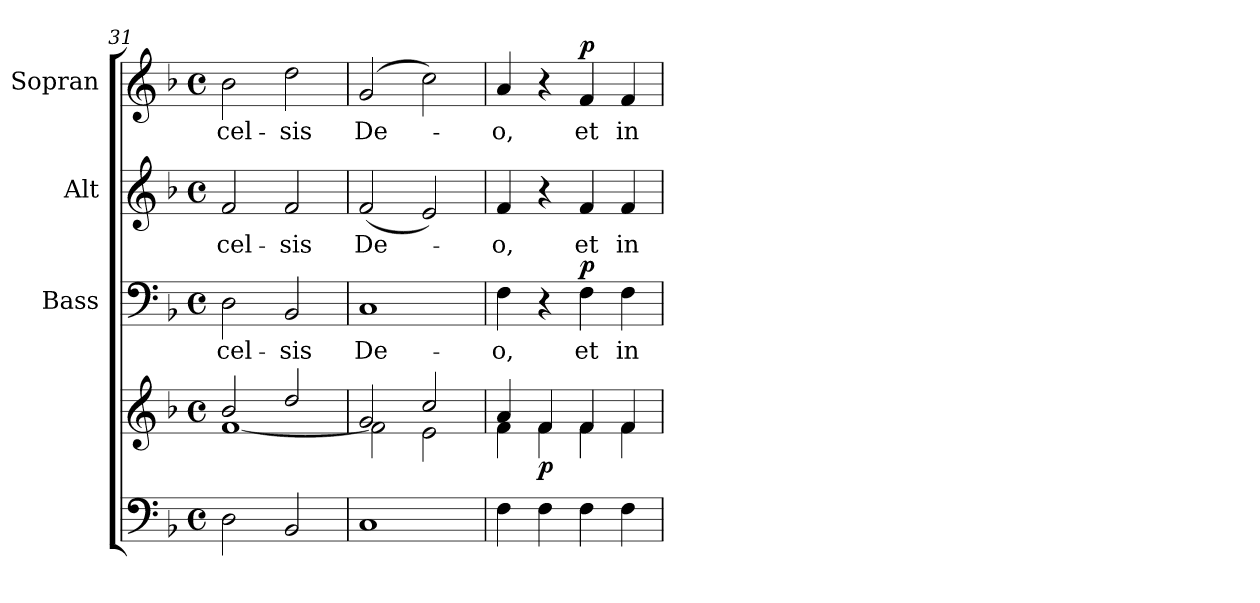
**kern	**kern	**dynam	**kern	**text	**dynam	**kern	**text	**kern	**text	**dynam
*part4	*part4	*part4	*part3	*part3	*part3	*part2	*part2	*part1	*part1	*part1
*staff5	*staff4	*staff4/5	*staff3	*staff3	*staff3	*staff2	*staff2	*staff1	*staff1	*staff1
*	*	*	*I"Bass	*	*	*I"Alt	*	*I"Sopran	*	*
*	*	*	*I'B.	*	*	*I'A.	*	*I'S.	*	*
*clefF4	*clefG2	*	*clefF4	*	*	*clefG2	*	*clefG2	*	*
*k[b-]	*k[b-]	*	*k[b-]	*	*	*k[b-]	*	*k[b-]	*	*
*F:	*F:	*	*F:	*	*	*F:	*	*F:	*	*
*M4/4	*M4/4	*	*M4/4	*	*	*M4/4	*	*M4/4	*	*
*met(c)	*met(c)	*	*met(c)	*	*	*met(c)	*	*met(c)	*	*
=31	=31	=31	=31	=31	=31	=31	=31	=31	=31	=31
*	*^	*	*	*	*	*	*	*	*	*
!	!	!	!	!	!LO:LY:b	!	!	!LO:LY:b	!	!LO:LY:b	!
2D\	2b-/	[<1f	.	2D\	-cel-	.	2f/	-cel-	2b-\	-cel-	.
!	!	!	!	!	!LO:LY:b	!	!	!LO:LY:b	!	!LO:LY:b	!
2BB-/	2dd/	.	.	2BB-/	-sis	.	2f/	-sis	2dd\	-sis	.
=32	=32	=32	=32	=32	=32	=32	=32	=32	=32	=32	=32
!	!	!	!	!	!LO:LY:b	!	!	!LO:LY:b	!	!LO:LY:b	!
1C	2g/	2f\]	.	1C	De-	.	(<2f/	De-	(2g/	De-	.
.	2cc/	2e\	.	.	.	.	2e/)	.	2cc\)	.	.
=33	=33	=33	=33	=33	=33	=33	=33	=33	=33	=33	=33
!	!	!	!	!	!LO:LY:b	!	!	!LO:LY:b	!	!LO:LY:b	!
4F\	4a/	4f\	.	4F\	-o,	.	4f/	-o,	4a/	-o,	.
!	!	!	!LO:DY:b	!	!	!	!	!	!	!	!
4F\	4f/	4f\	p	4r	.	.	4r	.	4r	.	.
!	!	!	!	!	!LO:LY:b	!LO:DY:a	!	!LO:LY:b	!	!LO:LY:b	!LO:DY:a
4F\	4f/	4f\	.	4F\	et	p	4f/	et	4f/	et	p
!	!	!	!	!	!LO:LY:b	!	!	!LO:LY:b	!	!LO:LY:b	!
4F\	4f/	4f\	.	4F\	in	.	4f/	in	4f/	in	.
*	*v	*v	*	*	*	*	*	*	*	*	*
=	=	=	=	=	=	=	=	=	=	=
*-	*-	*-	*-	*-	*-	*-	*-	*-	*-	*-
